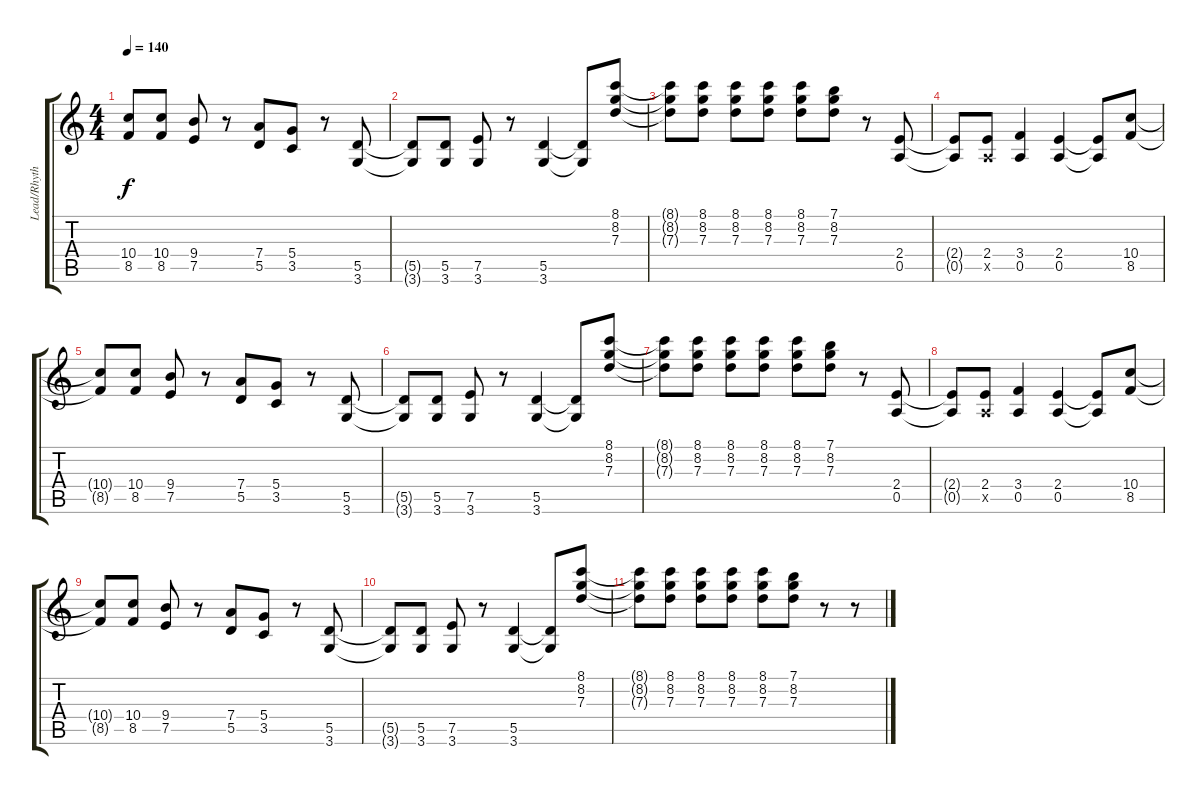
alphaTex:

\track ("Lead/Rhythm" "Lead/Rhyth") {instrument distortionguitar}
\staff {score tabs}
\tuning (E4 B3 G3 D3 A2 E2) {hide}
\ts (4 4)
\tempo 140
\clef g2
\ks c
(10.4{t} 8.5{t}).8{dy f} (10.4 8.5).8 (9.4 7.5).8 r.8 (7.4 5.5).8 (5.4 3.5).8 r.8 (5.5 3.6).8 |
(5.5{t} 3.6{t}).8 (5.5 3.6).8 (7.5 3.6).8 r.8 (5.5 3.6).4 (5.5{t} 3.6{t}).8 (8.1 8.2 7.3).8 |
(8.1{t} 8.2{t} 7.3{t}).8 (8.1 8.2 7.3).8 (8.1 8.2 7.3).8 (8.1 8.2 7.3).8 (8.1 8.2 7.3).8 (7.1 8.2 7.3).8 r.8 (2.4 0.5).8 |
(2.4{t} 0.5{t}).8 (2.4 0.5{x}).8 (3.4 0.5).4 (2.4 0.5).4 (2.4{t} 0.5{t}).8 (10.4 8.5).8 |
(10.4{t} 8.5{t}).8 (10.4 8.5).8 (9.4 7.5).8 r.8 (7.4 5.5).8 (5.4 3.5).8 r.8 (5.5 3.6).8 |
(5.5{t} 3.6{t}).8 (5.5 3.6).8 (7.5 3.6).8 r.8 (5.5 3.6).4 (5.5{t} 3.6{t}).8 (8.1 8.2 7.3).8 |
(8.1{t} 8.2{t} 7.3{t}).8 (8.1 8.2 7.3).8 (8.1 8.2 7.3).8 (8.1 8.2 7.3).8 (8.1 8.2 7.3).8 (7.1 8.2 7.3).8 r.8 (2.4 0.5).8 |
(2.4{t} 0.5{t}).8 (2.4 0.5{x}).8 (3.4 0.5).4 (2.4 0.5).4 (2.4{t} 0.5{t}).8 (10.4 8.5).8 |
(10.4{t} 8.5{t}).8 (10.4 8.5).8 (9.4 7.5).8 r.8 (7.4 5.5).8 (5.4 3.5).8 r.8 (5.5 3.6).8 |
(5.5{t} 3.6{t}).8 (5.5 3.6).8 (7.5 3.6).8 r.8 (5.5 3.6).4 (5.5{t} 3.6{t}).8 (8.1 8.2 7.3).8 |
(8.1{t} 8.2{t} 7.3{t}).8 (8.1 8.2 7.3).8 (8.1 8.2 7.3).8 (8.1 8.2 7.3).8 (8.1 8.2 7.3).8 (7.1 8.2 7.3).8 r.8 r.8
